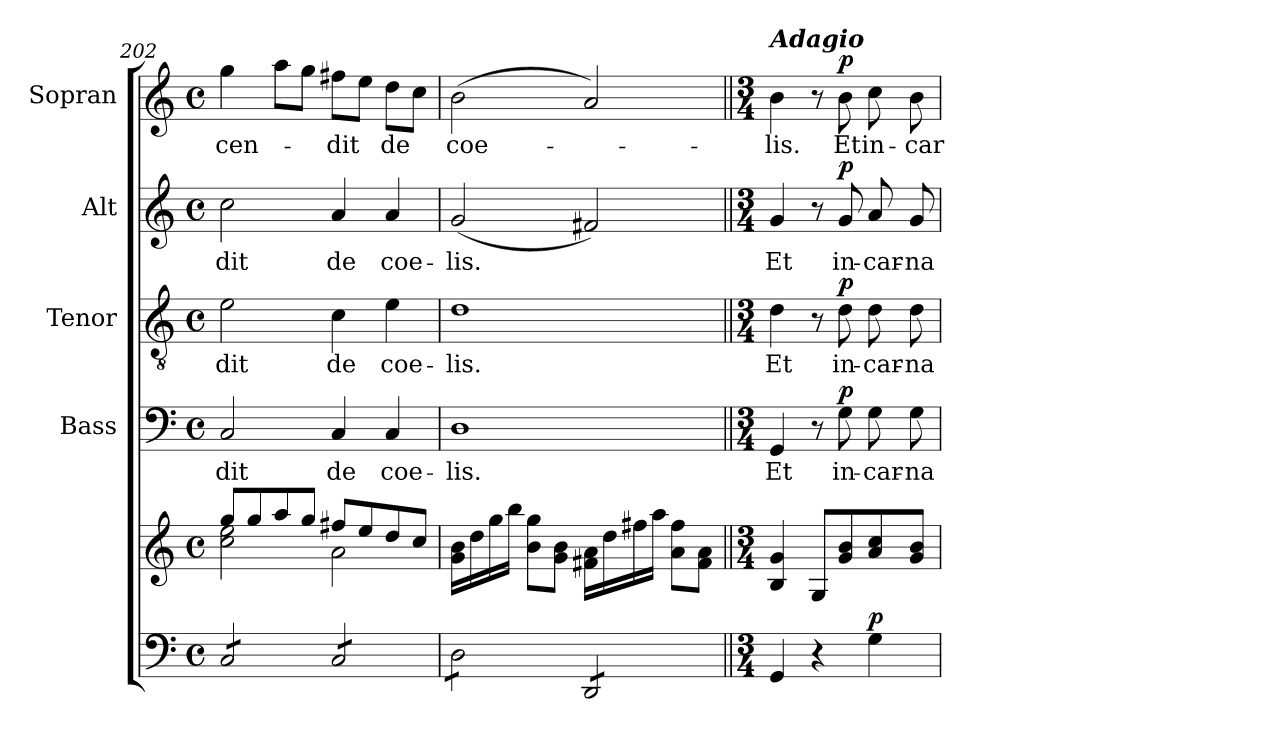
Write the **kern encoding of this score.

**kern	**kern	**dynam	**kern	**text	**dynam	**kern	**text	**dynam	**kern	**text	**dynam	**kern	**text	**dynam
*part5	*part5	*part5	*part4	*part4	*part4	*part3	*part3	*part3	*part2	*part2	*part2	*part1	*part1	*part1
*staff6	*staff5	*staff5/6	*staff4	*staff4	*staff4	*staff3	*staff3	*staff3	*staff2	*staff2	*staff2	*staff1	*staff1	*staff1
*	*	*	*I"Bass	*	*	*I"Tenor	*	*	*I"Alt	*	*	*I"Sopran	*	*
*	*	*	*I'B.	*	*	*I'T.	*	*	*I'A.	*	*	*I'S.	*	*
*clefF4	*clefG2	*	*clefF4	*	*	*clefGv2	*	*	*clefG2	*	*	*clefG2	*	*
*k[]	*k[]	*	*k[]	*	*	*k[]	*	*	*k[]	*	*	*k[]	*	*
*C:	*C:	*	*C:	*	*	*C:	*	*	*C:	*	*	*C:	*	*
*M4/4	*M4/4	*	*M4/4	*	*	*M4/4	*	*	*M4/4	*	*	*M4/4	*	*
*met(c)	*met(c)	*	*met(c)	*	*	*met(c)	*	*	*met(c)	*	*	*met(c)	*	*
=202	=202	=202	=202	=202	=202	=202	=202	=202	=202	=202	=202	=202	=202	=202
*	*^	*	*	*	*	*	*	*	*	*	*	*	*	*
!	!	!	!	!	!LO:LY:b	!	!	!LO:LY:b	!	!	!LO:LY:b	!	!	!LO:LY:b	!
*tremolo	*	*	*	*	*	*	*	*	*	*	*	*	*	*	*
8C/L	8gg/L	2cc\ 2ee\	.	2C/	-dit	.	2e\	-dit	.	2cc\	-dit	.	4gg\	-cen-	.
8C/	8gg/	.	.	.	.	.	.	.	.	.	.	.	.	.	.
8C/	8aa/	.	.	.	.	.	.	.	.	.	.	.	8aa\L	.	.
8C/J	8gg/J	.	.	.	.	.	.	.	.	.	.	.	8gg\J	.	.
!	!	!	!	!	!LO:LY:b	!	!	!LO:LY:b	!	!	!LO:LY:b	!	!	!LO:LY:b	!
8C/L	8ff#X/L	2a\	.	4C/	de	.	4c\	de	.	4a/	de	.	8ff#X\L	-dit	.
8C/	8ee/	.	.	.	.	.	.	.	.	.	.	.	8ee\J	.	.
!	!	!	!	!	!LO:LY:b	!	!	!LO:LY:b	!	!	!LO:LY:b	!	!	!LO:LY:b	!
8C/	8dd/	.	.	4C/	coe-	.	4e\	coe-	.	4a/	coe-	.	8dd\L	de	.
8C/J	8cc/J	.	.	.	.	.	.	.	.	.	.	.	8cc\J	.	.
*	*v	*v	*	*	*	*	*	*	*	*	*	*	*	*	*
=203	=203	=203	=203	=203	=203	=203	=203	=203	=203	=203	=203	=203	=203	=203
!	!	!	!	!LO:LY:b	!	!	!LO:LY:b	!	!	!LO:LY:b	!	!	!LO:LY:b	!
8D\L	16g\ 16b\LL	.	1D	-lis.	.	1d	-lis.	.	(<2g/	-lis.	.	(>2b\	coe-	.
.	16dd\	.	.	.	.	.	.	.	.	.	.	.	.	.
8D\	16gg\	.	.	.	.	.	.	.	.	.	.	.	.	.
.	16bb\JJ	.	.	.	.	.	.	.	.	.	.	.	.	.
8D\	8b\ 8gg\L	.	.	.	.	.	.	.	.	.	.	.	.	.
8D\J	8g\ 8b\J	.	.	.	.	.	.	.	.	.	.	.	.	.
8DD/L	16f#X\ 16a\LL	.	.	.	.	.	.	.	2f#X/)	.	.	2a/)	.	.
.	16dd\	.	.	.	.	.	.	.	.	.	.	.	.	.
8DD/	16ff#X\	.	.	.	.	.	.	.	.	.	.	.	.	.
.	16aa\JJ	.	.	.	.	.	.	.	.	.	.	.	.	.
8DD/	8a\ 8ff#\L	.	.	.	.	.	.	.	.	.	.	.	.	.
8DD/J	8f#\ 8a\J	.	.	.	.	.	.	.	.	.	.	.	.	.
*Xtremolo	*	*	*	*	*	*	*	*	*	*	*	*	*	*
!!LO:PB:g=z
=204||	=204||	=204||	=204||	=204||	=204||	=204||	=204||	=204||	=204||	=204||	=204||	=204||	=204||	=204||
*M3/4	*M3/4	*	*M3/4	*	*	*M3/4	*	*	*M3/4	*	*	*M3/4	*	*
!	!	!	!	!	!	!	!	!	!	!	!	!LO:TX:a:Bi:t=Adagio	!	!
!	!	!	!	!LO:LY:b	!	!	!LO:LY:b	!	!	!LO:LY:b	!	!	!LO:LY:b	!
4GG/	4B/ 4g/	.	4GG/	Et	.	4d\	Et	.	4g/	Et	.	4b\	-lis.	.
4r	8G/L	.	8r	.	.	8r	.	.	8r	.	.	8r	.	.
!	!	!	!	!LO:LY:b	!LO:DY:a	!	!LO:LY:b	!LO:DY:a	!	!LO:LY:b	!LO:DY:a	!	!LO:LY:b	!LO:DY:a
.	8g/ 8b/	.	8G\	in-	p	8d\	in-	p	8g/	in-	p	8b\	Et	p
!	!	!LO:DY:a=2	!	!LO:LY:b	!	!	!LO:LY:b	!	!	!LO:LY:b	!	!	!LO:LY:b	!
4G\	8a/ 8cc/	p	8G\	-car-	.	8d\	-car-	.	8a/	-car-	.	8cc\	in-	.
!	!	!	!	!LO:LY:b	!	!	!LO:LY:b	!	!	!LO:LY:b	!	!	!LO:LY:b	!
.	8g/ 8b/J	.	8G\	-na-	.	8d\	-na-	.	8g/	-na-	.	8b\	-car-	.
=	=	=	=	=	=	=	=	=	=	=	=	=	=	=
*-	*-	*-	*-	*-	*-	*-	*-	*-	*-	*-	*-	*-	*-	*-
